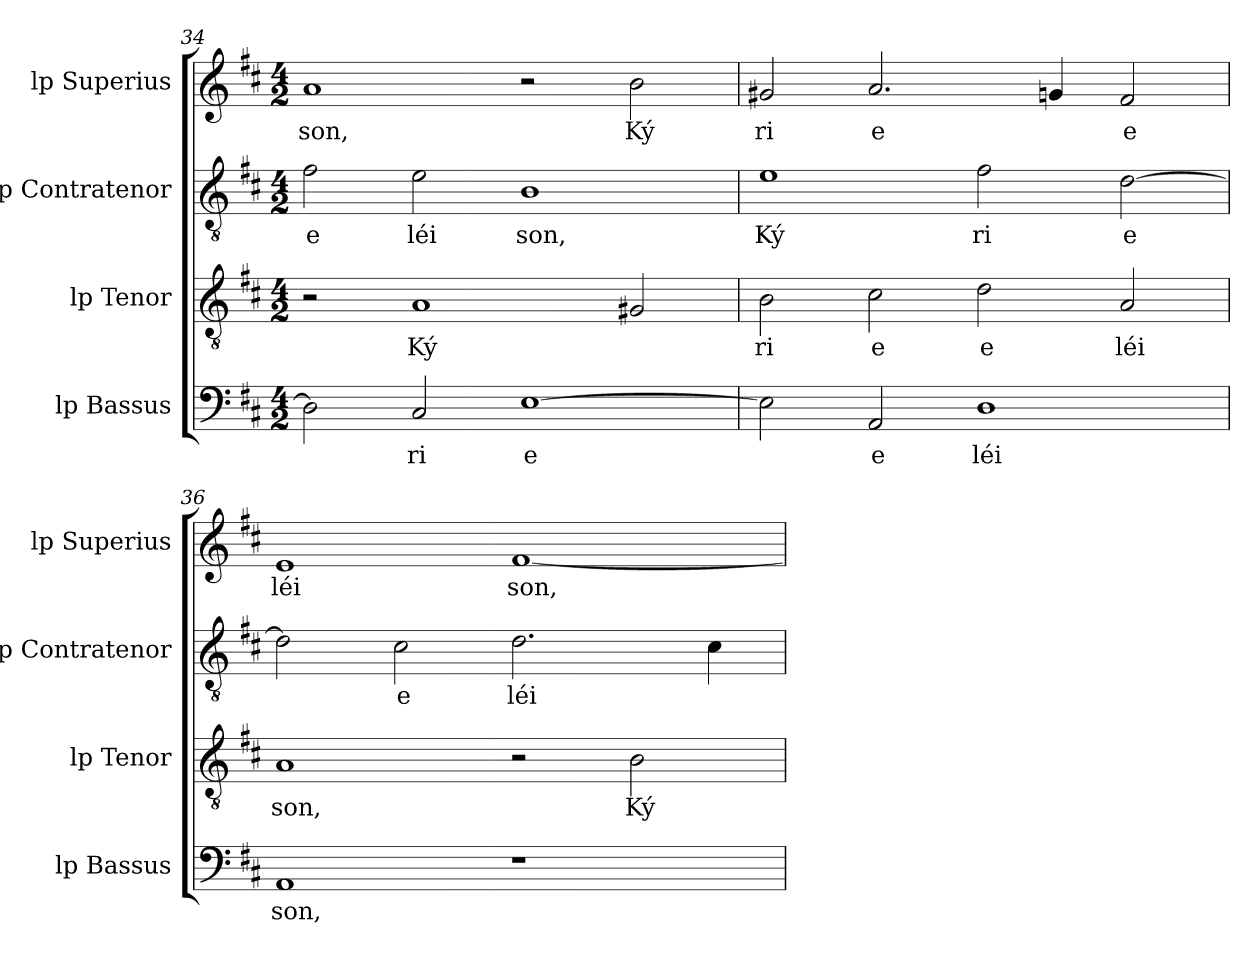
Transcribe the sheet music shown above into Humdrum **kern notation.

**kern	**text	**kern	**text	**kern	**text	**kern	**text
*part4	*part4	*part3	*part3	*part2	*part2	*part1	*part1
*staff4	*staff4	*staff3	*staff3	*staff2	*staff2	*staff1	*staff1
*I"lp Bassus	*	*I"lp Tenor	*	*I"lp Contratenor	*	*I"lp Superius	*
*I'lp Bassus	*	*I'lp Tenor	*	*I'lp Contratenor	*	*I'lp Superius	*
*clefF4	*	*clefGv2	*	*clefGv2	*	*clefG2	*
*k[f#c#]	*	*k[f#c#]	*	*k[f#c#]	*	*k[f#c#]	*
*D:	*	*D:	*	*D:	*	*D:	*
*M4/2	*	*M4/2	*	*M4/2	*	*M4/2	*
=34	=34	=34	=34	=34	=34	=34	=34
!	!	!	!	!	!LO:LY:b:cj	!	!LO:LY:b:cj
2D\]	.	2r	.	2f#\	e	1a	son,
!	!LO:LY:b:cj	!	!LO:LY:b:cj	!	!LO:LY:b:cj	!	!
2C#/	ri	1A	Ký	2e\	léi	.	.
!	!LO:LY:b:cj	!	!	!	!LO:LY:b:cj	!	!
[>1E	e	.	.	1B	son,	2r	.
!	!	!	!	!	!	!	!LO:LY:b:rj
.	.	2G#X/	.	.	.	2b\	Ký
=35	=35	=35	=35	=35	=35	=35	=35
!	!	!	!LO:LY:b:cj	!	!LO:LY:b:rj	!	!LO:LY:b:cj
2E\]	.	2B\	ri	1e	Ký	2g#X/	ri
!	!LO:LY:b:cj	!	!LO:LY:b:cj	!	!	!	!LO:LY:b:cj
2AA/	e	2c#\	e	.	.	2.a/	e
!	!LO:LY:b:cj	!	!LO:LY:b:cj	!	!LO:LY:b:cj	!	!
1D	léi	2d\	e	2f#\	ri	.	.
.	.	.	.	.	.	4gn/	.
!	!	!	!LO:LY:b:cj	!	!LO:LY:b:cj	!	!LO:LY:b:cj
.	.	2A/	léi	[>2d\	e	2f#/	e
=36	=36	=36	=36	=36	=36	=36	=36
!	!LO:LY:b:cj	!	!LO:LY:b:cj	!	!	!	!LO:LY:b:cj
1AA	son,	1A	son,	2d\]	.	1e	léi
!	!	!	!	!	!LO:LY:b:cj	!	!
.	.	.	.	2c#\	e	.	.
!	!	!	!	!	!LO:LY:b:cj	!	!LO:LY:b:cj
1r	.	2r	.	2.d\	léi	[>1f#	son,
!	!	!	!LO:LY:b:rj	!	!	!	!
.	.	2B\	Ký	.	.	.	.
.	.	.	.	4c#\	.	.	.
=	=	=	=	=	=	=	=
*-	*-	*-	*-	*-	*-	*-	*-
